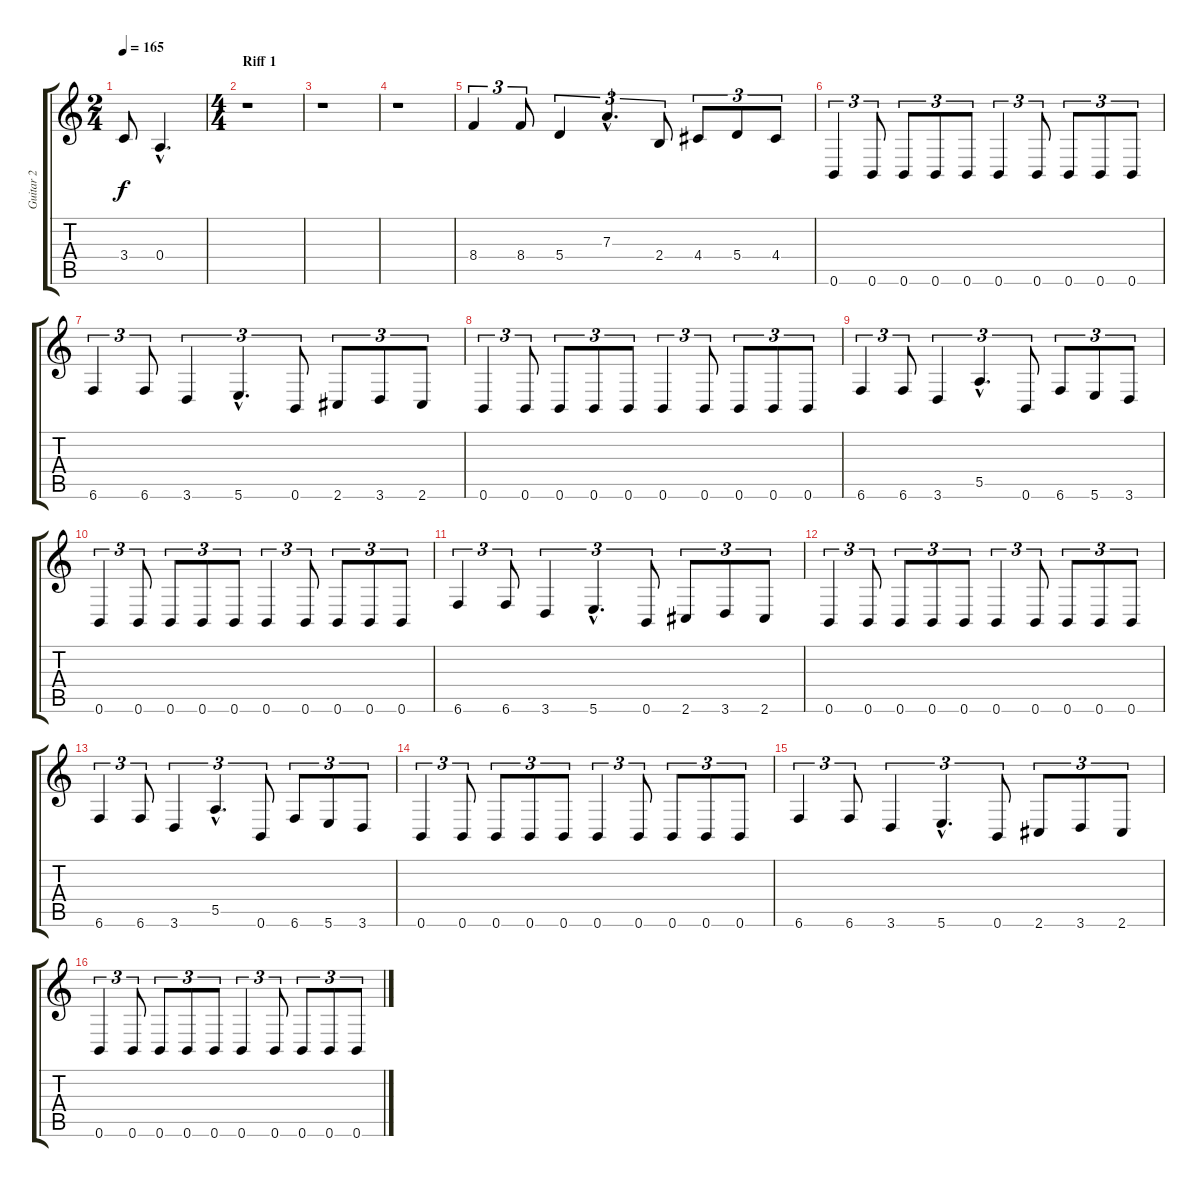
\track ("Guitar 2" "Guitar 2") {instrument distortionguitar}
\staff {score tabs}
\tuning (B3 Gb3 D3 A2 E2 B1) {hide}
\ts (2 4)
\tempo 165
\clef g2
\ks c
3.4.8{dy f instrument gunshot} 0.4{hac}.4{d} |
\ts (4 4)
\section ("" "Riff 1")
r.1{instrument distortionguitar} |
r.1 |
r.1 |
8.4.4{tu (3 2)} 8.4.8{tu (3 2)} 5.4.4{tu (3 2)} 7.3{hac}.4{d tu (3 2)} 2.4.8{tu (3 2)} 4.4.8{tu (3 2)} 5.4.8{tu (3 2)} 4.4.8{tu (3 2)} |
0.6.4{tu (3 2)} 0.6.8{tu (3 2)} 0.6.8{tu (3 2)} 0.6.8{tu (3 2)} 0.6.8{tu (3 2)} 0.6.4{tu (3 2)} 0.6.8{tu (3 2)} 0.6.8{tu (3 2)} 0.6.8{tu (3 2)} 0.6.8{tu (3 2)} |
6.6.4{tu (3 2)} 6.6.8{tu (3 2)} 3.6.4{tu (3 2)} 5.6{hac}.4{d tu (3 2)} 0.6.8{tu (3 2)} 2.6.8{tu (3 2)} 3.6.8{tu (3 2)} 2.6.8{tu (3 2)} |
0.6.4{tu (3 2)} 0.6.8{tu (3 2)} 0.6.8{tu (3 2)} 0.6.8{tu (3 2)} 0.6.8{tu (3 2)} 0.6.4{tu (3 2)} 0.6.8{tu (3 2)} 0.6.8{tu (3 2)} 0.6.8{tu (3 2)} 0.6.8{tu (3 2)} |
6.6.4{tu (3 2)} 6.6.8{tu (3 2)} 3.6.4{tu (3 2)} 5.5{hac}.4{d tu (3 2)} 0.6.8{tu (3 2)} 6.6.8{tu (3 2)} 5.6.8{tu (3 2)} 3.6.8{tu (3 2)} |
0.6.4{tu (3 2)} 0.6.8{tu (3 2)} 0.6.8{tu (3 2)} 0.6.8{tu (3 2)} 0.6.8{tu (3 2)} 0.6.4{tu (3 2)} 0.6.8{tu (3 2)} 0.6.8{tu (3 2)} 0.6.8{tu (3 2)} 0.6.8{tu (3 2)} |
6.6.4{tu (3 2)} 6.6.8{tu (3 2)} 3.6.4{tu (3 2)} 5.6{hac}.4{d tu (3 2)} 0.6.8{tu (3 2)} 2.6.8{tu (3 2)} 3.6.8{tu (3 2)} 2.6.8{tu (3 2)} |
0.6.4{tu (3 2)} 0.6.8{tu (3 2)} 0.6.8{tu (3 2)} 0.6.8{tu (3 2)} 0.6.8{tu (3 2)} 0.6.4{tu (3 2)} 0.6.8{tu (3 2)} 0.6.8{tu (3 2)} 0.6.8{tu (3 2)} 0.6.8{tu (3 2)} |
6.6.4{tu (3 2)} 6.6.8{tu (3 2)} 3.6.4{tu (3 2)} 5.5{hac}.4{d tu (3 2)} 0.6.8{tu (3 2)} 6.6.8{tu (3 2)} 5.6.8{tu (3 2)} 3.6.8{tu (3 2)} |
0.6.4{tu (3 2)} 0.6.8{tu (3 2)} 0.6.8{tu (3 2)} 0.6.8{tu (3 2)} 0.6.8{tu (3 2)} 0.6.4{tu (3 2)} 0.6.8{tu (3 2)} 0.6.8{tu (3 2)} 0.6.8{tu (3 2)} 0.6.8{tu (3 2)} |
6.6.4{tu (3 2)} 6.6.8{tu (3 2)} 3.6.4{tu (3 2)} 5.6{hac}.4{d tu (3 2)} 0.6.8{tu (3 2)} 2.6.8{tu (3 2)} 3.6.8{tu (3 2)} 2.6.8{tu (3 2)} |
0.6.4{tu (3 2)} 0.6.8{tu (3 2)} 0.6.8{tu (3 2)} 0.6.8{tu (3 2)} 0.6.8{tu (3 2)} 0.6.4{tu (3 2)} 0.6.8{tu (3 2)} 0.6.8{tu (3 2)} 0.6.8{tu (3 2)} 0.6.8{tu (3 2)}
